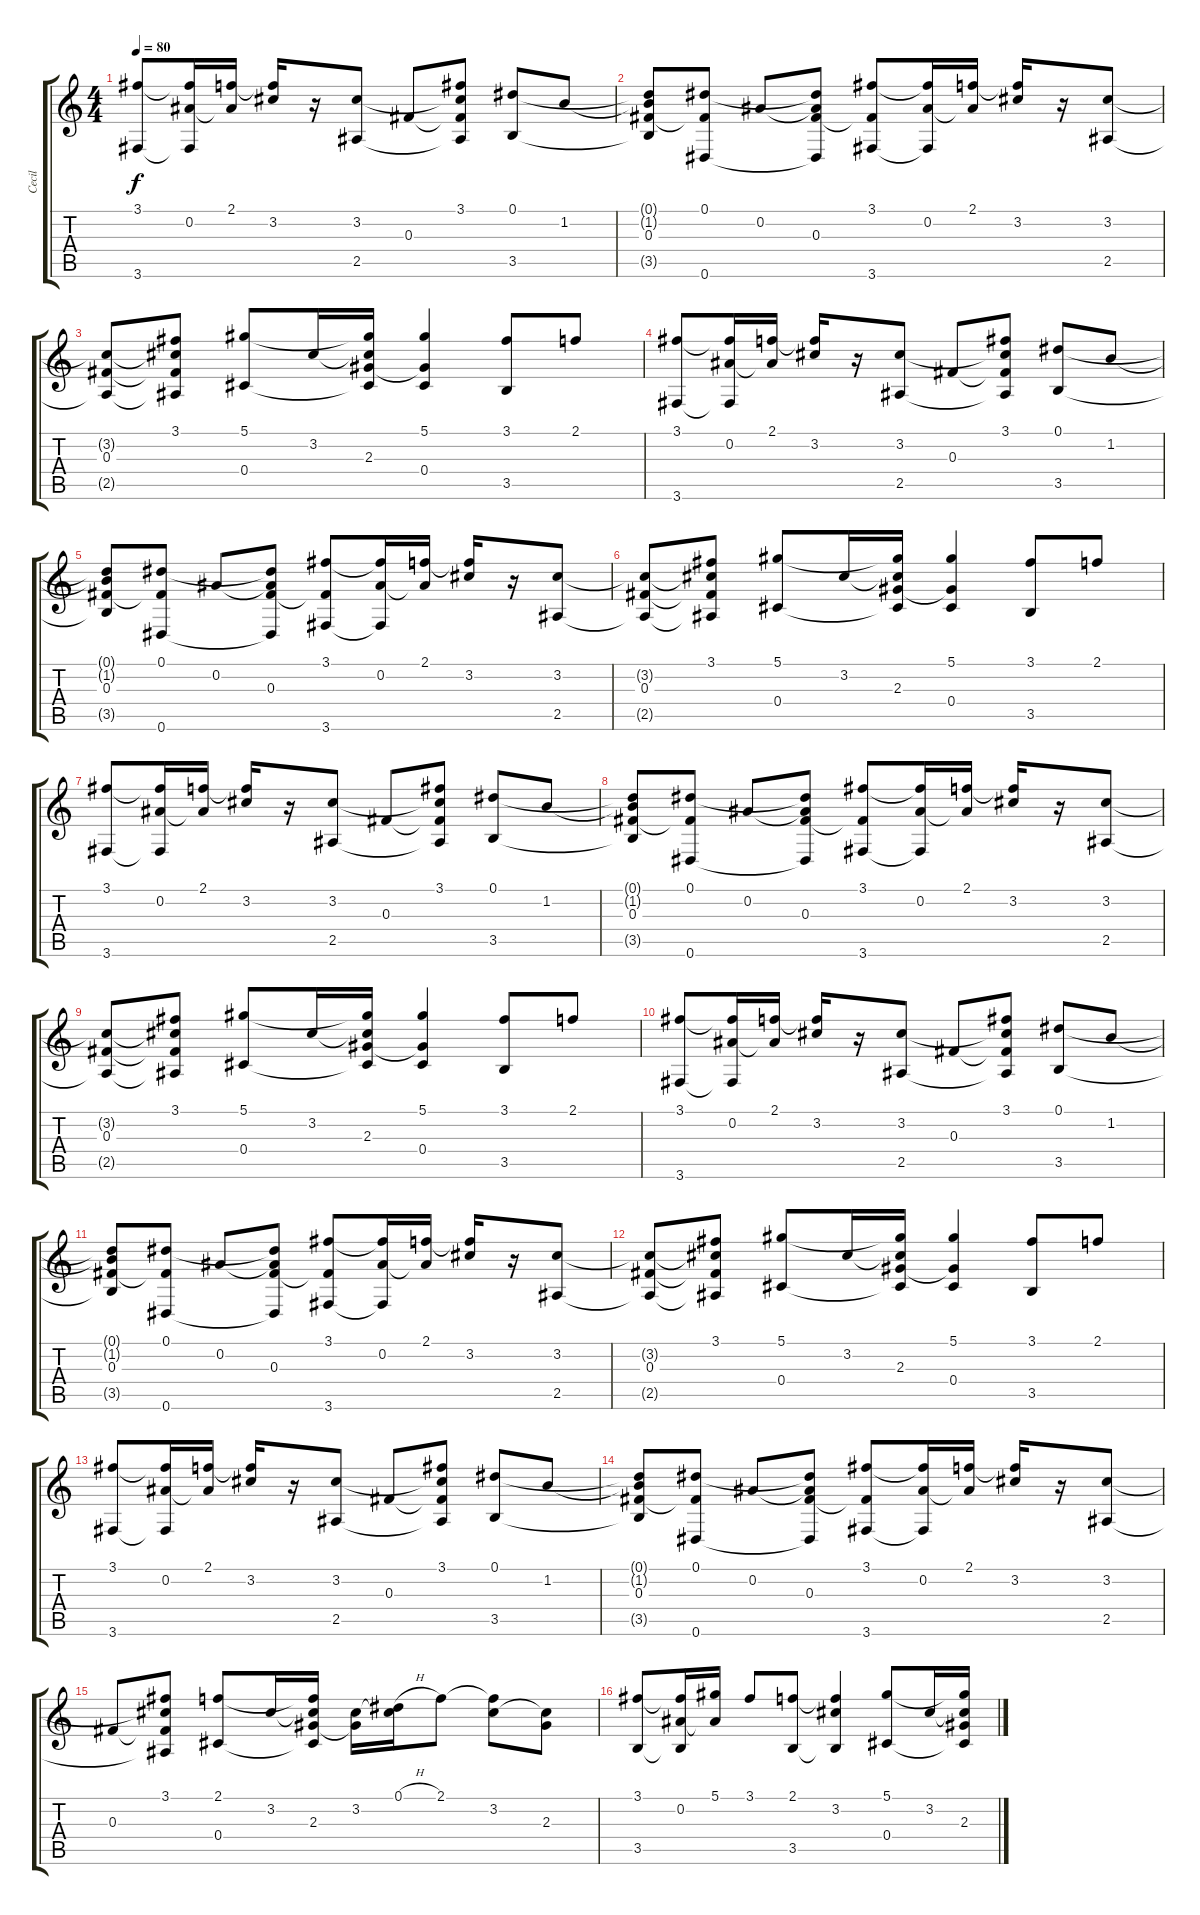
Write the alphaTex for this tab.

\track ("Cecil" "Cecil") {instrument acousticguitarsteel}
\staff {score tabs}
\tuning (Eb4 Bb3 Gb3 Db3 Ab2 Eb2) {hide}
\ts (4 4)
\tempo 80
\clef g2
\ks c
(3.1 3.6).8{dy f instrument acousticguitarsteel} (3.1{t} 0.2 3.6{t}).16 (2.1 0.2{t}).16 (2.1{t} 3.2).16 r.16 (3.2 2.5).8 0.3.8 (3.1 3.2{t} 0.3{t} 2.5{t}).8 (0.1 3.5).8 1.2.8 |
(0.1{t} 1.2{t} 0.3 3.5{t}).8 (0.1 0.3{t} 0.6).8 0.2.8 (0.1{t} 0.2{t} 0.3 0.6{t}).8 (3.1 0.3{t} 3.6).8 (3.1{t} 0.2 3.6{t}).16 (2.1 0.2{t}).16 (2.1{t} 3.2).16 r.16 (3.2 2.5).8 |
(3.2{t} 0.3 2.5{t}).8 (3.1 3.2{t} 0.3{t} 2.5{t}).8 (5.1 0.4).8 3.2.16 (5.1{t} 3.2{t} 2.3 0.4{t}).16 (5.1 2.3{t} 0.4).4 (3.1 3.5).8 2.1.8 |
(3.1 3.6).8 (3.1{t} 0.2 3.6{t}).16 (2.1 0.2{t}).16 (2.1{t} 3.2).16 r.16 (3.2 2.5).8 0.3.8 (3.1 3.2{t} 0.3{t} 2.5{t}).8 (0.1 3.5).8 1.2.8 |
(0.1{t} 1.2{t} 0.3 3.5{t}).8 (0.1 0.3{t} 0.6).8 0.2.8 (0.1{t} 0.2{t} 0.3 0.6{t}).8 (3.1 0.3{t} 3.6).8 (3.1{t} 0.2 3.6{t}).16 (2.1 0.2{t}).16 (2.1{t} 3.2).16 r.16 (3.2 2.5).8 |
(3.2{t} 0.3 2.5{t}).8 (3.1 3.2{t} 0.3{t} 2.5{t}).8 (5.1 0.4).8 3.2.16 (5.1{t} 3.2{t} 2.3 0.4{t}).16 (5.1 2.3{t} 0.4).4 (3.1 3.5).8 2.1.8 |
(3.1 3.6).8 (3.1{t} 0.2 3.6{t}).16 (2.1 0.2{t}).16 (2.1{t} 3.2).16 r.16 (3.2 2.5).8 0.3.8 (3.1 3.2{t} 0.3{t} 2.5{t}).8 (0.1 3.5).8 1.2.8 |
(0.1{t} 1.2{t} 0.3 3.5{t}).8 (0.1 0.3{t} 0.6).8 0.2.8 (0.1{t} 0.2{t} 0.3 0.6{t}).8 (3.1 0.3{t} 3.6).8 (3.1{t} 0.2 3.6{t}).16 (2.1 0.2{t}).16 (2.1{t} 3.2).16 r.16 (3.2 2.5).8 |
(3.2{t} 0.3 2.5{t}).8 (3.1 3.2{t} 0.3{t} 2.5{t}).8 (5.1 0.4).8 3.2.16 (5.1{t} 3.2{t} 2.3 0.4{t}).16 (5.1 2.3{t} 0.4).4 (3.1 3.5).8 2.1.8 |
(3.1 3.6).8 (3.1{t} 0.2 3.6{t}).16 (2.1 0.2{t}).16 (2.1{t} 3.2).16 r.16 (3.2 2.5).8 0.3.8 (3.1 3.2{t} 0.3{t} 2.5{t}).8 (0.1 3.5).8 1.2.8 |
(0.1{t} 1.2{t} 0.3 3.5{t}).8 (0.1 0.3{t} 0.6).8 0.2.8 (0.1{t} 0.2{t} 0.3 0.6{t}).8 (3.1 0.3{t} 3.6).8 (3.1{t} 0.2 3.6{t}).16 (2.1 0.2{t}).16 (2.1{t} 3.2).16 r.16 (3.2 2.5).8 |
(3.2{t} 0.3 2.5{t}).8 (3.1 3.2{t} 0.3{t} 2.5{t}).8 (5.1 0.4).8 3.2.16 (5.1{t} 3.2{t} 2.3 0.4{t}).16 (5.1 2.3{t} 0.4).4 (3.1 3.5).8 2.1.8 |
(3.1 3.6).8 (3.1{t} 0.2 3.6{t}).16 (2.1 0.2{t}).16 (2.1{t} 3.2).16 r.16 (3.2 2.5).8 0.3.8 (3.1 3.2{t} 0.3{t} 2.5{t}).8 (0.1 3.5).8 1.2.8 |
(0.1{t} 1.2{t} 0.3 3.5{t}).8 (0.1 0.3{t} 0.6).8 0.2.8 (0.1{t} 0.2{t} 0.3 0.6{t}).8 (3.1 0.3{t} 3.6).8 (3.1{t} 0.2 3.6{t}).16 (2.1 0.2{t}).16 (2.1{t} 3.2).16 r.16 (3.2 2.5).8 |
0.3.8 (3.1 3.2{t} 0.3{t} 2.5{t}).8 (2.1 0.4).8 3.2.16 (2.1{t} 3.2{t} 2.3 0.4{t}).16 (3.2 2.3{t}).16 (0.1{h} 3.2{t}).16 2.1.8 (2.1{t} 3.2).8 (3.2{t} 2.3).8 |
(3.1 3.5).8 (3.1{t} 0.2 3.5{t}).16 (5.1 0.2{t}).16 3.1.8 (2.1 3.5).8 (2.1{t} 3.2 3.5{t}).4 (5.1 0.4).8 3.2.16 (5.1{t} 3.2{t} 2.3 0.4{t}).16
